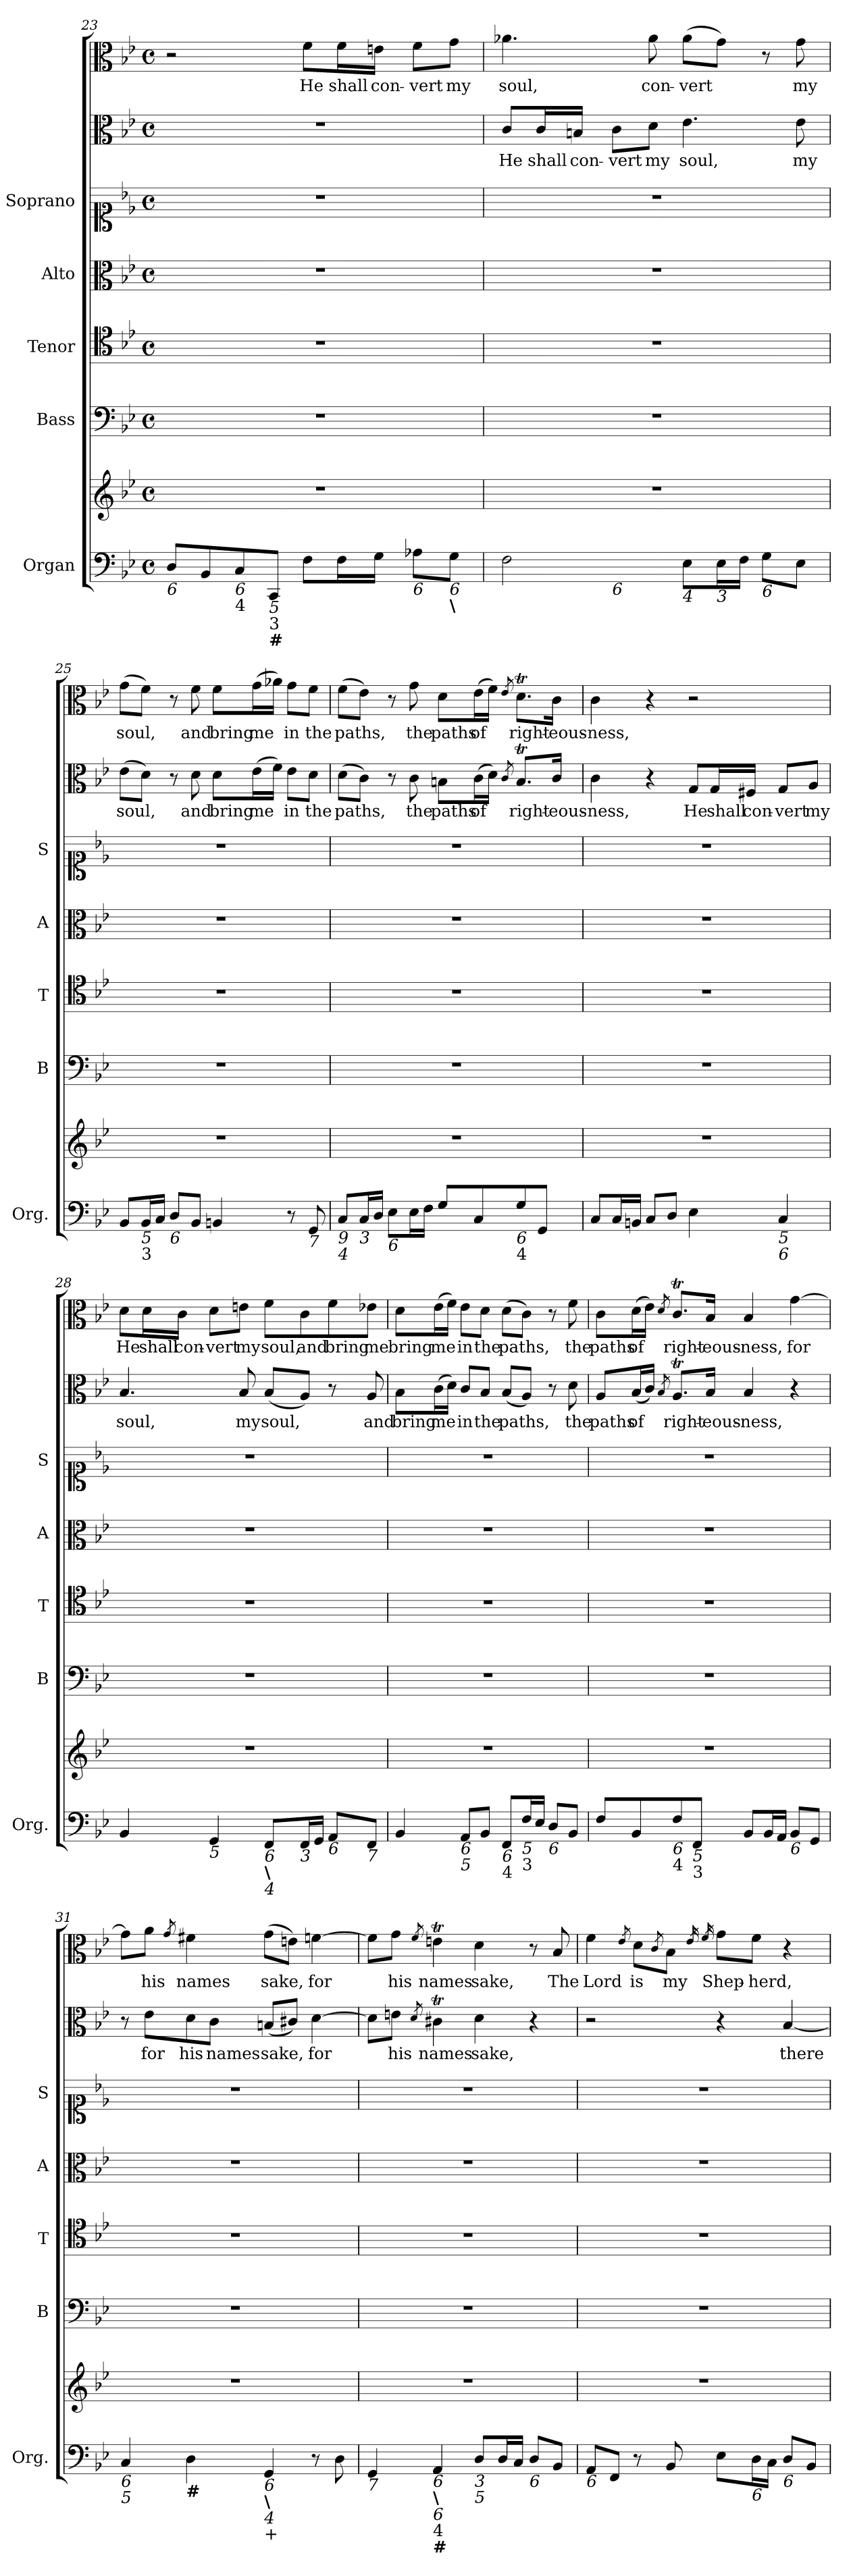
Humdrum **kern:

**kern	**kern	**kern	**kern	**kern	**kern	**kern	**text	**kern	**text
*part7	*part7	*part6	*part5	*part4	*part3	*part2	*part2	*part1	*part1
*staff8	*staff7	*staff6	*staff5	*staff4	*staff3	*staff2	*staff2	*staff1	*staff1
*I"Organ	*	*I"Bass	*I"Tenor	*I"Alto	*I"Soprano	*	*	*	*
*I'Org.	*	*I'B	*I'T	*I'A	*I'S	*	*	*	*
*clefF4	*clefG2	*clefF4	*clefC4	*clefC3	*clefC1	*clefC3	*	*clefC3	*
*k[b-e-]	*k[b-e-]	*k[b-e-]	*k[b-e-]	*k[b-e-]	*k[b-e-]	*k[b-e-]	*	*k[b-e-]	*
*B-:	*B-:	*B-:	*B-:	*B-:	*B-:	*B-:	*	*B-:	*
*M4/4	*M4/4	*M4/4	*M4/4	*M4/4	*M4/4	*M4/4	*	*M4/4	*
*met(c)	*met(c)	*met(c)	*met(c)	*met(c)	*met(c)	*met(c)	*	*met(c)	*
=23	=23	=23	=23	=23	=23	=23	=23	=23	=23
!LO:TX:b:i:t=6	!	!	!	!	!	!	!	!	!
8D/L	1r	1r	1r	1r	1r	1r	.	2r	.
8BB-/	.	.	.	.	.	.	.	.	.
!LO:TX:b:i:t=6	!	!	!	!	!	!	!	!	!
!LO:TX:b:t=4	!	!	!	!	!	!	!	!	!
8C/	.	.	.	.	.	.	.	.	.
!LO:TX:b:i:t=5	!	!	!	!	!	!	!	!	!
!LO:TX:b:t=3	!	!	!	!	!	!	!	!	!
!LO:TX:b:B:t=#	!	!	!	!	!	!	!	!	!
8CC/J	.	.	.	.	.	.	.	.	.
!	!	!	!	!	!	!	!	!	!LO:LY:b
8F\L	.	.	.	.	.	.	.	8f\L	He
!	!	!	!	!	!	!	!	!	!LO:LY:b
16F\L	.	.	.	.	.	.	.	16f\L	shall
!	!	!	!	!	!	!	!	!	!LO:LY:b
16G\JJ	.	.	.	.	.	.	.	16en\JJ	con-
!LO:TX:b:i:t=6	!	!	!	!	!	!	!	!	!
!	!	!	!	!	!	!	!	!	!LO:LY:b
8A-X\L	.	.	.	.	.	.	.	8f\L	-vert
!LO:TX:b:i:t=6	!	!	!	!	!	!	!	!	!
!LO:TX:b:B:t=\	!	!	!	!	!	!	!	!	!
!	!	!	!	!	!	!	!	!	!LO:LY:b
8G\J	.	.	.	.	.	.	.	8g\J	my
!!LO:PB:g=z
=24	=24	=24	=24	=24	=24	=24	=24	=24	=24
!LO:TX:b:i:t=3	!	!	!	!	!	!	!	!	!
!LO:TX:b:i:t=5	!	!	!	!	!	!	!	!	!
!LO:TX:b:i:t=5	!	!	!	!	!	!	!	!	!
!	!	!	!	!	!	!	!LO:LY:b	!	!LO:LY:b
*^	*	*	*	*	*	*	*	*	*
2F\	4ryy	1r	1r	1r	1r	1r	8c/L	He	4.a-X\	soul,
!	!	!	!	!	!	!	!	!LO:LY:b	!	!
.	.	.	.	.	.	.	16c/L	shall	.	.
!	!	!	!	!	!	!	!	!LO:LY:b	!	!
.	.	.	.	.	.	.	16Bn/JJ	con-	.	.
!	!LO:TX:b:i:t=6	!	!	!	!	!	!	!	!	!
!	!	!	!	!	!	!	!	!LO:LY:b	!	!
.	2.ryy	.	.	.	.	.	8c\L	-vert	.	.
!	!	!	!	!	!	!	!	!LO:LY:b	!	!LO:LY:b
.	.	.	.	.	.	.	8d\J	my	8a-\	con-
!LO:TX:b:i:t=4	!	!	!	!	!	!	!	!	!	!
!	!	!	!	!	!	!	!	!LO:LY:b	!	!LO:LY:b
8E-\L	.	.	.	.	.	.	4.e-\	soul,	(>8a-\L	-vert
!LO:TX:b:i:t=3	!	!	!	!	!	!	!	!	!	!
16E-\L	.	.	.	.	.	.	.	.	8g\J)	.
16F\JJ	.	.	.	.	.	.	.	.	.	.
!LO:TX:b:i:t=6	!	!	!	!	!	!	!	!	!	!
8G\L	.	.	.	.	.	.	.	.	8r	.
!	!	!	!	!	!	!	!	!LO:LY:b	!	!LO:LY:b
8E-\J	.	.	.	.	.	.	8e-\	my	8g\	my
=25	=25	=25	=25	=25	=25	=25	=25	=25	=25	=25
!LO:TX:b:i:t=6	!	!	!	!	!	!	!	!	!	!
!LO:TX:b:t=4	!	!	!	!	!	!	!	!	!	!
!	!	!	!	!	!	!	!	!LO:LY:b	!	!LO:LY:b
*v	*v	*	*	*	*	*	*	*	*	*
8BB-/L	1r	1r	1r	1r	1r	(>8e-\L	soul,	(>8g\L	soul,
!LO:TX:b:i:t=5	!	!	!	!	!	!	!	!	!
!LO:TX:b:t=3	!	!	!	!	!	!	!	!	!
16BB-/L	.	.	.	.	.	8d\J)	.	8f\J)	.
16C/JJ	.	.	.	.	.	.	.	.	.
!LO:TX:b:i:t=6	!	!	!	!	!	!	!	!	!
8D/L	.	.	.	.	.	8r	.	8r	.
!	!	!	!	!	!	!	!LO:LY:b	!	!LO:LY:b
8BB-/J	.	.	.	.	.	8d\	and	8f\	and
!	!	!	!	!	!	!	!LO:LY:b	!	!LO:LY:b
4BBn/	.	.	.	.	.	8d\L	bring	8f\L	bring
!	!	!	!	!	!	!	!LO:LY:b	!	!LO:LY:b
.	.	.	.	.	.	(>16e-\L	me	(>16g\L	me
.	.	.	.	.	.	16f\JJ)	.	16a-X\JJ)	.
!	!	!	!	!	!	!	!LO:LY:b	!	!LO:LY:b
8r	.	.	.	.	.	8e-\L	in	8g\L	in
!LO:TX:b:i:t=7	!	!	!	!	!	!	!	!	!
!	!	!	!	!	!	!	!LO:LY:b	!	!LO:LY:b
8GG/	.	.	.	.	.	8d\J	the	8f\J	the
=26	=26	=26	=26	=26	=26	=26	=26	=26	=26
!LO:TX:b:i:t=9	!	!	!	!	!	!	!	!	!
!LO:TX:b:i:t=4	!	!	!	!	!	!	!	!	!
!	!	!	!	!	!	!	!LO:LY:b	!	!LO:LY:b
8C/L	1r	1r	1r	1r	1r	(>8d\L	paths,	(>8f\L	paths,
!LO:TX:b:i:t=3	!	!	!	!	!	!	!	!	!
16C/L	.	.	.	.	.	8c\J)	.	8e-\J)	.
16D/JJ	.	.	.	.	.	.	.	.	.
!LO:TX:b:i:t=6	!	!	!	!	!	!	!	!	!
8E-\L	.	.	.	.	.	8r	.	8r	.
!	!	!	!	!	!	!	!LO:LY:b	!	!LO:LY:b
16E-\L	.	.	.	.	.	8c\	the	8g\	the
16F\JJ	.	.	.	.	.	.	.	.	.
!	!	!	!	!	!	!	!LO:LY:b	!	!LO:LY:b
8G/L	.	.	.	.	.	8Bn\L	paths	8d\L	paths
!	!	!	!	!	!	!	!LO:LY:b	!	!LO:LY:b
8C/	.	.	.	.	.	(>16c\L	of	(>16e-\L	of
.	.	.	.	.	.	16d\JJ)	.	16f\JJ)	.
.	.	.	.	.	.	8qc/	.	8qe-/	.
!LO:TX:b:i:t=6	!	!	!	!	!	!	!	!	!
!LO:TX:b:t=4	!	!	!	!	!	!	!	!	!
!	!	!	!	!	!	!	!LO:LY:b	!	!LO:LY:b
8G/	.	.	.	.	.	8.Bt/L	right-	8.dt\L	right-
8GG/J	.	.	.	.	.	.	.	.	.
!	!	!	!	!	!	!	!LO:LY:b	!	!LO:LY:b
.	.	.	.	.	.	16c/Jk	-eous-	16c\Jk	-eous-
!!LO:LB:g=z
=27	=27	=27	=27	=27	=27	=27	=27	=27	=27
!	!	!	!	!	!	!	!LO:LY:b	!	!LO:LY:b
8C/L	1r	1r	1r	1r	1r	4c\	-ness,	4c\	-ness,
16C/L	.	.	.	.	.	.	.	.	.
16BBn/JJ	.	.	.	.	.	.	.	.	.
8C/L	.	.	.	.	.	4r	.	4r	.
8D/J	.	.	.	.	.	.	.	.	.
!	!	!	!	!	!	!	!LO:LY:b	!	!
4E-\	.	.	.	.	.	8G/L	He	2r	.
!	!	!	!	!	!	!	!LO:LY:b	!	!
.	.	.	.	.	.	16G/L	shall	.	.
!	!	!	!	!	!	!	!LO:LY:b	!	!
.	.	.	.	.	.	16F#X/JJ	con-	.	.
!LO:TX:b:i:t=5	!	!	!	!	!	!	!	!	!
!LO:TX:b:i:t=6	!	!	!	!	!	!	!	!	!
!	!	!	!	!	!	!	!LO:LY:b	!	!
4C/	.	.	.	.	.	8G/L	-vert	.	.
!	!	!	!	!	!	!	!LO:LY:b	!	!
.	.	.	.	.	.	8A/J	my	.	.
=28	=28	=28	=28	=28	=28	=28	=28	=28	=28
!	!	!	!	!	!	!	!LO:LY:b	!	!LO:LY:b
4BB-/	1r	1r	1r	1r	1r	4.B-/	soul,	8d\L	He
!	!	!	!	!	!	!	!	!	!LO:LY:b
.	.	.	.	.	.	.	.	16d\L	shall
!	!	!	!	!	!	!	!	!	!LO:LY:b
.	.	.	.	.	.	.	.	16c\JJ	con-
!LO:TX:b:i:t=5	!	!	!	!	!	!	!	!	!
!	!	!	!	!	!	!	!	!	!LO:LY:b
4GG/	.	.	.	.	.	.	.	8d\L	-vert
!	!	!	!	!	!	!	!LO:LY:b	!	!LO:LY:b
.	.	.	.	.	.	8B-/	my	8en\J	my
!LO:TX:b:i:t=6	!	!	!	!	!	!	!	!	!
!LO:TX:b:B:t=\	!	!	!	!	!	!	!	!	!
!LO:TX:b:i:t=4	!	!	!	!	!	!	!	!	!
!	!	!	!	!	!	!	!LO:LY:b	!	!LO:LY:b
8FF/L	.	.	.	.	.	(<8B-/L	soul,	8f\L	soul,
!LO:TX:b:i:t=3	!	!	!	!	!	!	!	!	!
!	!	!	!	!	!	!	!	!	!LO:LY:b
16FF/L	.	.	.	.	.	8A/J)	.	8c\	and
16GG/JJ	.	.	.	.	.	.	.	.	.
!LO:TX:b:i:t=6	!	!	!	!	!	!	!	!	!
!	!	!	!	!	!	!	!	!	!LO:LY:b
8AA/L	.	.	.	.	.	8r	.	8f\	bring
!LO:TX:b:i:t=7	!	!	!	!	!	!	!	!	!
!	!	!	!	!	!	!	!LO:LY:b	!	!LO:LY:b
8FF/J	.	.	.	.	.	8A/	and	8e-X\J	me
=29	=29	=29	=29	=29	=29	=29	=29	=29	=29
!	!	!	!	!	!	!	!LO:LY:b	!	!LO:LY:b
4BB-/	1r	1r	1r	1r	1r	8B-\L	bring	8d\L	bring
!	!	!	!	!	!	!	!LO:LY:b	!	!LO:LY:b
.	.	.	.	.	.	(>16c\L	me	(>16e-\L	me
.	.	.	.	.	.	16d\JJ)	.	16f\JJ)	.
!LO:TX:b:i:t=6	!	!	!	!	!	!	!	!	!
!LO:TX:b:i:t=5	!	!	!	!	!	!	!	!	!
!	!	!	!	!	!	!	!LO:LY:b	!	!LO:LY:b
8AA/L	.	.	.	.	.	8c/L	in	8e-\L	in
!	!	!	!	!	!	!	!LO:LY:b	!	!LO:LY:b
8BB-/J	.	.	.	.	.	8B-/J	the	8d\J	the
!LO:TX:b:i:t=6	!	!	!	!	!	!	!	!	!
!LO:TX:b:t=4	!	!	!	!	!	!	!	!	!
!	!	!	!	!	!	!	!LO:LY:b	!	!LO:LY:b
8FF/L	.	.	.	.	.	(<8B-/L	paths,	(>8d\L	paths,
!LO:TX:b:i:t=5	!	!	!	!	!	!	!	!	!
!LO:TX:b:t=3	!	!	!	!	!	!	!	!	!
16F/L	.	.	.	.	.	8A/J)	.	8c\J)	.
16E-/JJ	.	.	.	.	.	.	.	.	.
!LO:TX:b:i:t=6	!	!	!	!	!	!	!	!	!
8D/L	.	.	.	.	.	8r	.	8r	.
!	!	!	!	!	!	!	!LO:LY:b	!	!LO:LY:b
8BB-/J	.	.	.	.	.	8d\	the	8f\	the
!!LO:LB:g=z
=30	=30	=30	=30	=30	=30	=30	=30	=30	=30
!	!	!	!	!	!	!	!LO:LY:b	!	!LO:LY:b
8F/L	1r	1r	1r	1r	1r	8A/L	paths	8c\L	paths
!	!	!	!	!	!	!	!LO:LY:b	!	!LO:LY:b
8BB-/	.	.	.	.	.	(<16B-/L	of	(>16d\L	of
.	.	.	.	.	.	16c/JJ)	.	16e-\JJ)	.
.	.	.	.	.	.	8qB-/	.	8qd/	.
!LO:TX:b:i:t=6	!	!	!	!	!	!	!	!	!
!LO:TX:b:t=4	!	!	!	!	!	!	!	!	!
!	!	!	!	!	!	!	!LO:LY:b	!	!LO:LY:b
8F/	.	.	.	.	.	8.At/L	right-	8.cT/L	right-
!LO:TX:b:i:t=5	!	!	!	!	!	!	!	!	!
!LO:TX:b:t=3	!	!	!	!	!	!	!	!	!
8FF/J	.	.	.	.	.	.	.	.	.
!	!	!	!	!	!	!	!LO:LY:b	!	!LO:LY:b
.	.	.	.	.	.	16B-/Jk	-eous-	16B-/Jk	-eous-
!	!	!	!	!	!	!	!LO:LY:b	!	!LO:LY:b
8BB-/L	.	.	.	.	.	4B-/	-ness,	4B-/	-ness,
16BB-/L	.	.	.	.	.	.	.	.	.
16AA/JJ	.	.	.	.	.	.	.	.	.
!LO:TX:b:i:t=6	!	!	!	!	!	!	!	!	!
!	!	!	!	!	!	!	!	!	!LO:LY:b
8BB-/L	.	.	.	.	.	4r	.	[4g\	for
8GG/J	.	.	.	.	.	.	.	.	.
=31	=31	=31	=31	=31	=31	=31	=31	=31	=31
!LO:TX:b:i:t=6	!	!	!	!	!	!	!	!	!
!LO:TX:b:i:t=5	!	!	!	!	!	!	!	!	!
4C/	1r	1r	1r	1r	1r	8r	.	8g\L]	.
!	!	!	!	!	!	!	!LO:LY:b	!	!LO:LY:b
.	.	.	.	.	.	8e-\L	for	8a\J	his
.	.	.	.	.	.	.	.	8qg/	.
!LO:TX:b:B:t=#	!	!	!	!	!	!	!	!	!
!	!	!	!	!	!	!	!LO:LY:b	!	!LO:LY:b
4D\	.	.	.	.	.	8d\	his	4f#X\	names
!	!	!	!	!	!	!	!LO:LY:b	!	!
.	.	.	.	.	.	8c\J	names	.	.
!LO:TX:b:i:t=6	!	!	!	!	!	!	!	!	!
!LO:TX:b:B:t=\	!	!	!	!	!	!	!	!	!
!LO:TX:b:i:t=4	!	!	!	!	!	!	!	!	!
!LO:TX:b:i:t=+	!	!	!	!	!	!	!	!	!
!	!	!	!	!	!	!	!LO:LY:b	!	!LO:LY:b
4GG/	.	.	.	.	.	(<8Bn/L	sake,	(>8g\L	sake,
.	.	.	.	.	.	8c#X/J)	.	8en\J)	.
!	!	!	!	!	!	!	!LO:LY:b	!	!LO:LY:b
8r	.	.	.	.	.	[4d\	for	[4fn\	for
8D\	.	.	.	.	.	.	.	.	.
=32	=32	=32	=32	=32	=32	=32	=32	=32	=32
!LO:TX:b:i:t=7	!	!	!	!	!	!	!	!	!
4GG/	1r	1r	1r	1r	1r	8d\L]	.	8f\L]	.
!	!	!	!	!	!	!	!LO:LY:b	!	!LO:LY:b
.	.	.	.	.	.	8en\J	his	8g\J	his
.	.	.	.	.	.	8qd/	.	8qf/	.
!LO:TX:b:i:t=6	!	!	!	!	!	!	!	!	!
!LO:TX:b:B:t=\	!	!	!	!	!	!	!	!	!
!LO:TX:b:i:t=6	!	!	!	!	!	!	!	!	!
!LO:TX:b:t=4	!	!	!	!	!	!	!	!	!
!LO:TX:b:B:t=#	!	!	!	!	!	!	!	!	!
!	!	!	!	!	!	!	!LO:LY:b	!	!LO:LY:b
4AA/	.	.	.	.	.	4c#Xt\	names	4ent\	names
!LO:TX:b:i:t=3	!	!	!	!	!	!	!	!	!
!LO:TX:b:i:t=5	!	!	!	!	!	!	!	!	!
!	!	!	!	!	!	!	!LO:LY:b	!	!LO:LY:b
8D/L	.	.	.	.	.	4d\	sake,	4d\	sake,
16D/L	.	.	.	.	.	.	.	.	.
16C/JJ	.	.	.	.	.	.	.	.	.
!LO:TX:b:i:t=6	!	!	!	!	!	!	!	!	!
8D/L	.	.	.	.	.	4r	.	8r	.
!	!	!	!	!	!	!	!	!	!LO:LY:b
8BB-/J	.	.	.	.	.	.	.	8B-/	The
!!LO:PB:g=z
=33	=33	=33	=33	=33	=33	=33	=33	=33	=33
!LO:TX:b:i:t=6	!	!	!	!	!	!	!	!	!
!	!	!	!	!	!	!	!	!	!LO:LY:b
8AA/L	1r	1r	1r	1r	1r	2r	.	4f\	Lord
8FF/J	.	.	.	.	.	.	.	.	.
.	.	.	.	.	.	.	.	8qe-/	.
!	!	!	!	!	!	!	!	!	!LO:LY:b
8r	.	.	.	.	.	.	.	8d\L	is
.	.	.	.	.	.	.	.	8qc/	.
!	!	!	!	!	!	!	!	!	!LO:LY:b
8BB-/	.	.	.	.	.	.	.	8B-\J	my
.	.	.	.	.	.	.	.	16qe-/	.
.	.	.	.	.	.	.	.	16qf/	.
!	!	!	!	!	!	!	!	!	!LO:LY:b
8E-\L	.	.	.	.	.	4r	.	8g\L	Shep-
!LO:TX:b:i:t=6	!	!	!	!	!	!	!	!	!
!	!	!	!	!	!	!	!	!	!LO:LY:b
16D\L	.	.	.	.	.	.	.	8f\J	-herd,
16C\JJ	.	.	.	.	.	.	.	.	.
!LO:TX:b:i:t=6	!	!	!	!	!	!	!	!	!
!	!	!	!	!	!	!	!LO:LY:b	!	!
8D/L	.	.	.	.	.	[4B-/	there-	4r	.
8BB-/J	.	.	.	.	.	.	.	.	.
=	=	=	=	=	=	=	=	=	=
*-	*-	*-	*-	*-	*-	*-	*-	*-	*-
